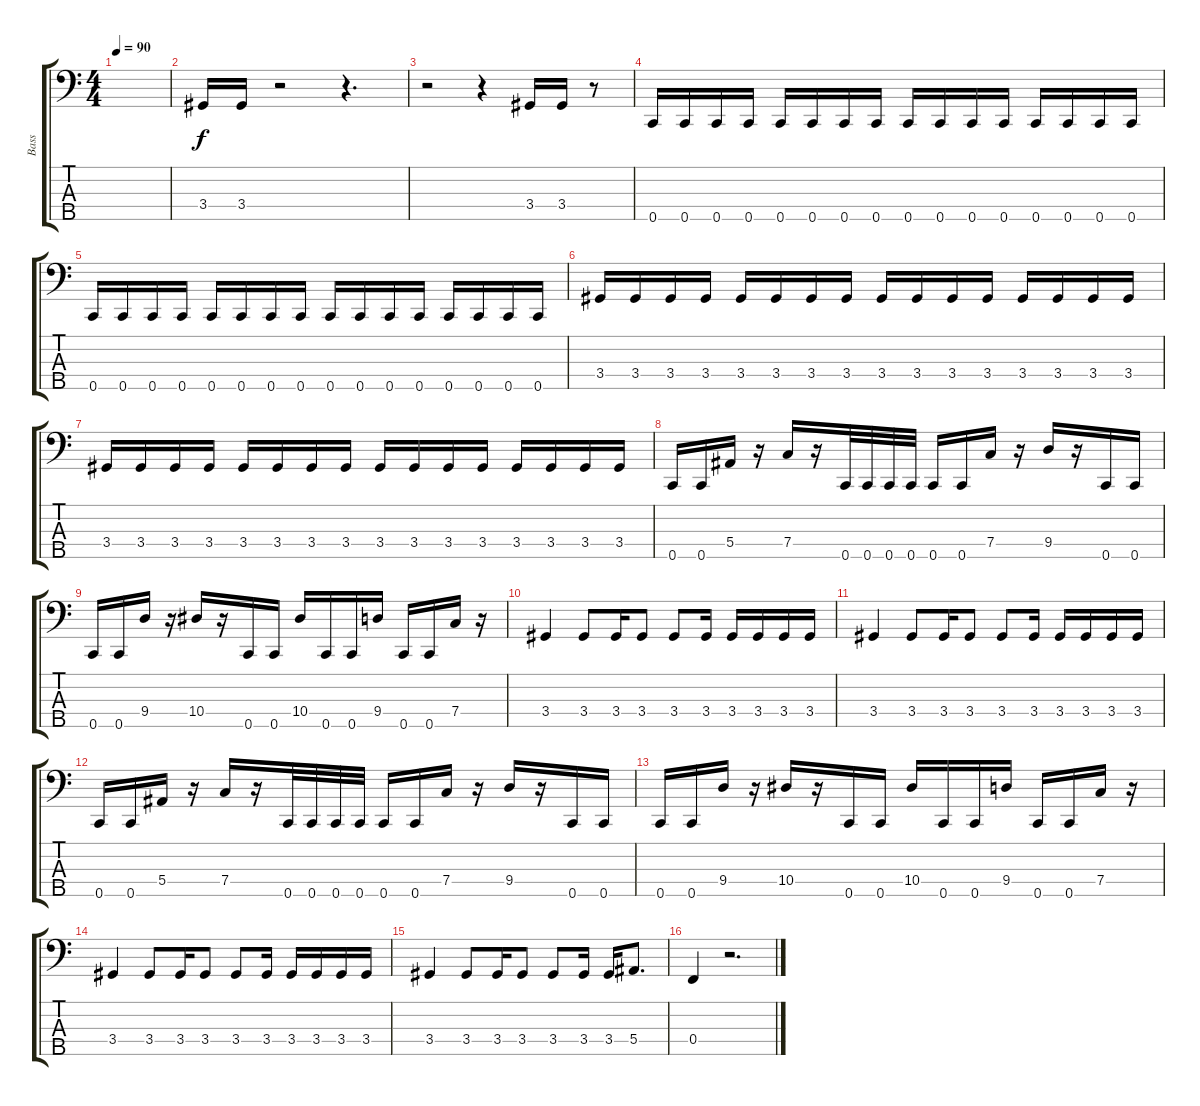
\track ("Bass" "Bass") {instrument electricbassfinger}
\staff {score tabs}
\tuning (Ab2 Eb2 Bb1 F1 C1) {hide}
\ts (4 4)
\tempo 90
\clef f4
\ks c
|
3.4.16 3.4.16 r.2 r.4{d} |
r.2 r.4 3.4.16 3.4.16 r.8 |
0.5.16 0.5.16 0.5.16 0.5.16 0.5.16 0.5.16 0.5.16 0.5.16 0.5.16 0.5.16 0.5.16 0.5.16 0.5.16 0.5.16 0.5.16 0.5.16 |
0.5.16 0.5.16 0.5.16 0.5.16 0.5.16 0.5.16 0.5.16 0.5.16 0.5.16 0.5.16 0.5.16 0.5.16 0.5.16 0.5.16 0.5.16 0.5.16 |
3.4.16 3.4.16 3.4.16 3.4.16 3.4.16 3.4.16 3.4.16 3.4.16 3.4.16 3.4.16 3.4.16 3.4.16 3.4.16 3.4.16 3.4.16 3.4.16 |
3.4.16 3.4.16 3.4.16 3.4.16 3.4.16 3.4.16 3.4.16 3.4.16 3.4.16 3.4.16 3.4.16 3.4.16 3.4.16 3.4.16 3.4.16 3.4.16 |
0.5.16 0.5.16 5.4.16 r.16 7.4.16 r.16 0.5.32 0.5.32 0.5.32 0.5.32 0.5.16 0.5.16 7.4.16 r.16 9.4.16 r.16 0.5.16 0.5.16 |
0.5.16 0.5.16 9.4.16 r.16 10.4.16 r.16 0.5.16 0.5.16 10.4.16 0.5.16 0.5.16 9.4.16 0.5.16 0.5.16 7.4.16 r.16 |
3.4.4 3.4.8 3.4.16 3.4.8 3.4.8 3.4.16 3.4.16 3.4.16 3.4.16 3.4.16 |
3.4.4 3.4.8 3.4.16 3.4.8 3.4.8 3.4.16 3.4.16 3.4.16 3.4.16 3.4.16 |
0.5.16 0.5.16 5.4.16 r.16 7.4.16 r.16 0.5.32 0.5.32 0.5.32 0.5.32 0.5.16 0.5.16 7.4.16 r.16 9.4.16 r.16 0.5.16 0.5.16 |
0.5.16 0.5.16 9.4.16 r.16 10.4.16 r.16 0.5.16 0.5.16 10.4.16 0.5.16 0.5.16 9.4.16 0.5.16 0.5.16 7.4.16 r.16 |
3.4.4 3.4.8 3.4.16 3.4.8 3.4.8 3.4.16 3.4.16 3.4.16 3.4.16 3.4.16 |
3.4.4 3.4.8 3.4.16 3.4.8 3.4.8 3.4.16 3.4.16 5.4.8{d} |
0.4.4 r.2{d}
